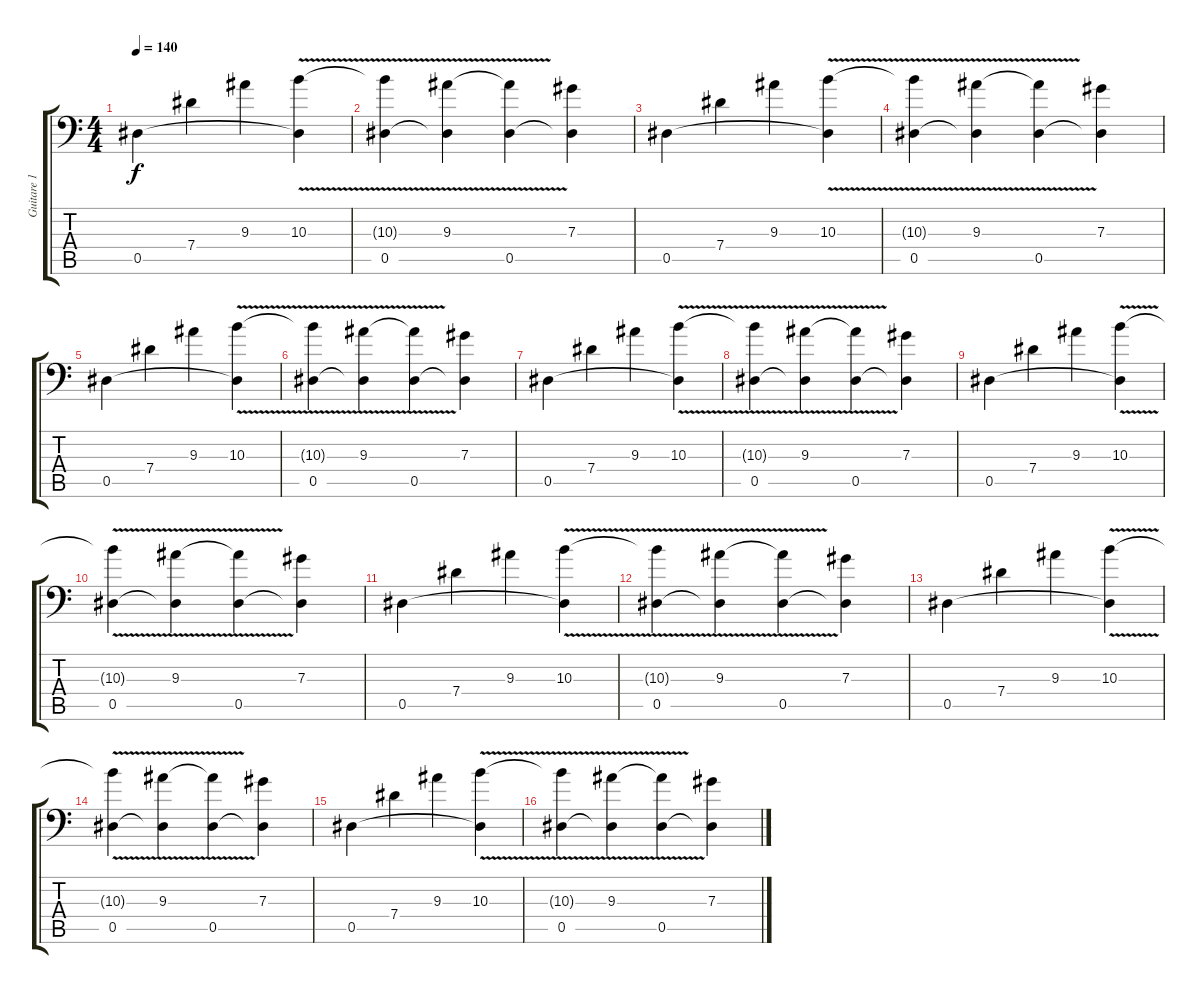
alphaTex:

\track ("Guitare 1" "Guitare 1") {instrument distortionguitar}
\staff {score tabs}
\tuning (Bb3 F3 Db3 Ab2 Eb2 Bb1) {hide}
\ts (4 4)
\tempo 140
\clef f4
\ks c
0.5.4{dy f} 7.4.4 9.3.4 (10.3{v} 0.5{t}).4 |
(10.3{t} 0.5).4 (9.3{v} 0.5{t}).4 (9.3{t} 0.5).4 (7.3 0.5{t}).4 |
0.5.4 7.4.4 9.3.4 (10.3{v} 0.5{t}).4 |
(10.3{t} 0.5).4 (9.3{v} 0.5{t}).4 (9.3{t} 0.5).4 (7.3 0.5{t}).4 |
0.5.4 7.4.4 9.3.4 (10.3{v} 0.5{t}).4 |
(10.3{t} 0.5).4 (9.3{v} 0.5{t}).4 (9.3{t} 0.5).4 (7.3 0.5{t}).4 |
0.5.4 7.4.4 9.3.4 (10.3{v} 0.5{t}).4 |
(10.3{t} 0.5).4 (9.3{v} 0.5{t}).4 (9.3{t} 0.5).4 (7.3 0.5{t}).4 |
0.5.4 7.4.4 9.3.4 (10.3{v} 0.5{t}).4 |
(10.3{t} 0.5).4 (9.3{v} 0.5{t}).4 (9.3{t} 0.5).4 (7.3 0.5{t}).4 |
0.5.4 7.4.4 9.3.4 (10.3{v} 0.5{t}).4 |
(10.3{t} 0.5).4 (9.3{v} 0.5{t}).4 (9.3{t} 0.5).4 (7.3 0.5{t}).4 |
0.5.4{volume 12} 7.4.4 9.3.4 (10.3{v} 0.5{t}).4 |
(10.3{t} 0.5).4 (9.3{v} 0.5{t}).4 (9.3{t} 0.5).4 (7.3 0.5{t}).4 |
0.5.4 7.4.4 9.3.4 (10.3{v} 0.5{t}).4 |
(10.3{t} 0.5).4 (9.3{v} 0.5{t}).4 (9.3{t} 0.5).4 (7.3 0.5{t}).4
